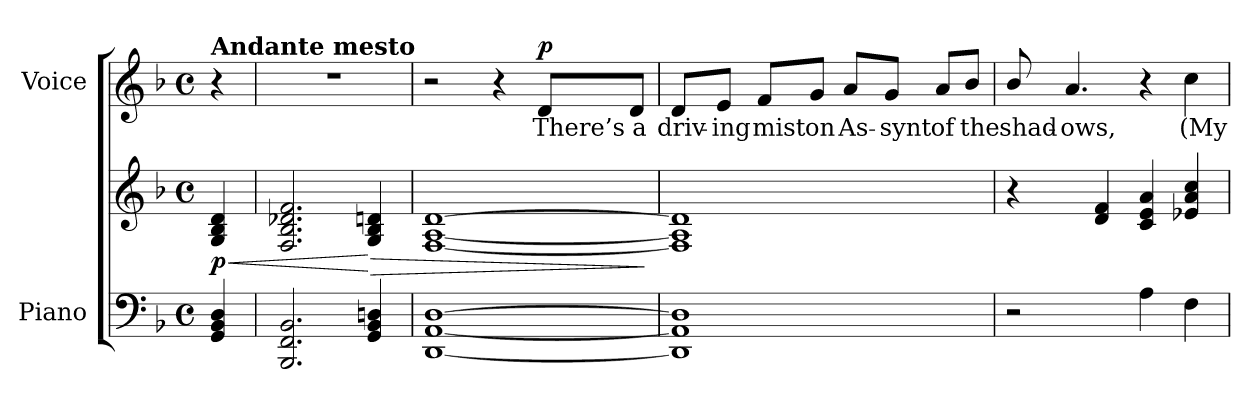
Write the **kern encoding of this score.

**kern	**kern	**dynam	**kern	**text	**dynam
*part2	*part2	*part2	*part1	*part1	*part1
*staff3	*staff2	*staff2/3	*staff1	*staff1	*staff1
*I"Piano	*	*	*I"Voice	*	*
*I'Pno	*	*	*	*	*
*clefF4	*clefG2	*	*clefG2	*	*
*k[b-]	*k[b-]	*	*k[b-]	*	*
*M4/4	*M4/4	*	*M4/4	*	*
*met(c)	*met(c)	*	*met(c)	*	*
=	=	=	=	=	=
!	!	!	!LO:TX:a:B:t=Andante mesto	!	!
!	!	!LO:HP:b	!	!	!
!	!	!LO:DY:n=1:b	!	!	!
4GG/ 4BB-/ 4D/	4G/ 4B-/ 4d/	< p	4r	.	.
=1	=1	=1	=1	=1	=1
2.BBB-/ 2.FF/ 2.BB-/	2.F/ 2.B-/ 2.d-X/ 2.f/	.	1r	.	.
!	!	!LO:HP:n=1:b	!	!	!
4GG/ 4BB-/ 4Dn/	4G/ 4B-/ 4dn/	[ >	.	.	.
=2	=2	=2	=2	=2	=2
[1DD [1AA [1D	[1F [1A [1d	.	2r	.	.
.	.	.	4r	.	.
!	!	!	!	!	!LO:DY:a
.	.	.	8d/L	There’s	p
.	.	.	8d/J	a	.
.	.	]	.	.	.
=3	=3	=3	=3	=3	=3
1DD] 1AA] 1D]	1F] 1A] 1d]	.	8d/L	driv-	.
.	.	.	8e/J	-ing	.
.	.	.	8f/L	mist	.
.	.	.	8g/J	on	.
.	.	.	8a/L	As-	.
.	.	.	8g/J	-synt	.
.	.	.	8a/L	of	.
.	.	.	8b-/J	the	.
=4	=4	=4	=4	=4	=4
2r	4r	.	8b-/	shad-	.
.	.	.	4.a/	-ows,	.
.	4d/ 4f/	.	.	.	.
4A\	4c/ 4e/ 4a/	.	4r	.	.
4F\	4e-X/ 4a/ 4cc/	.	4cc\	(My	.
=	=	=	=	=	=
*-	*-	*-	*-	*-	*-
